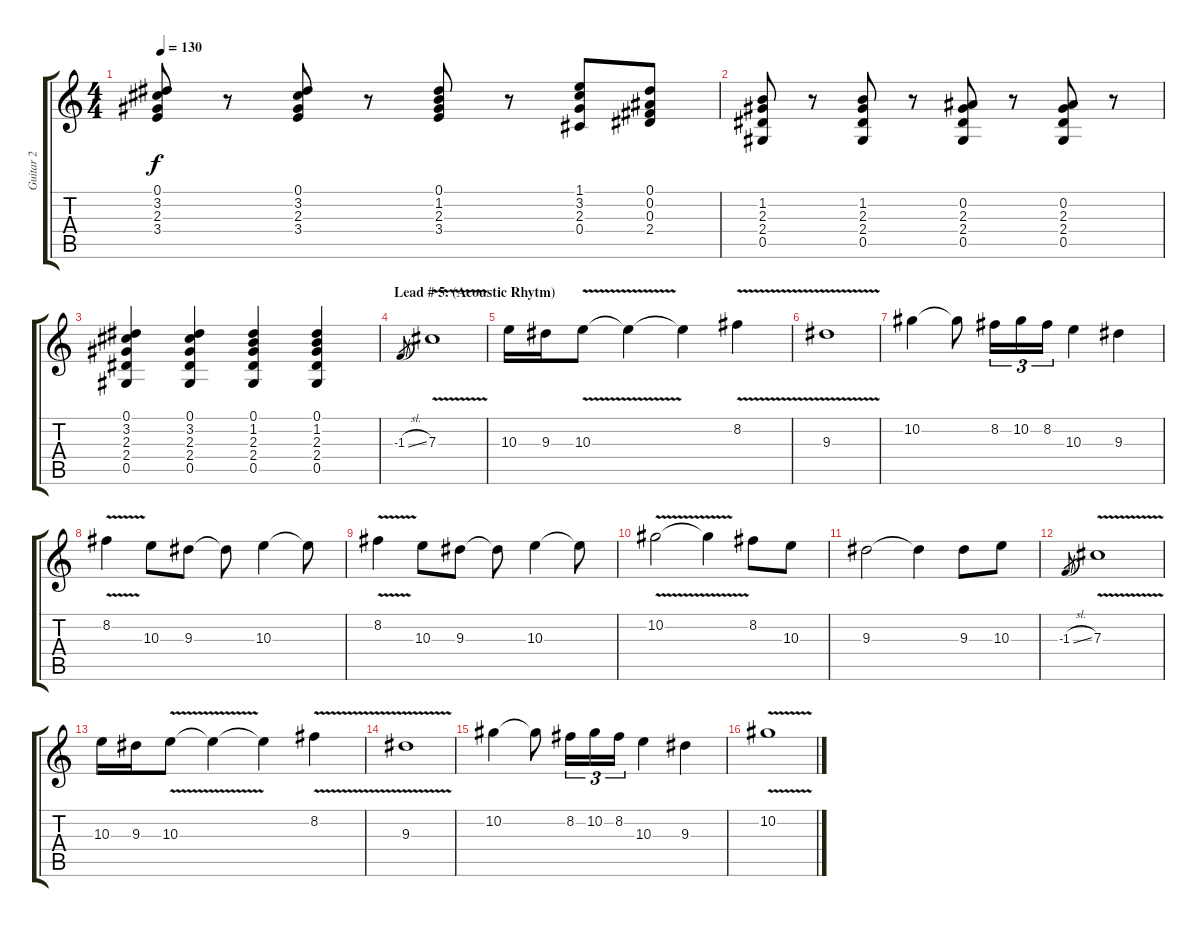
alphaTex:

\track ("Guitar 2" "Guitar 2") {instrument overdrivenguitar}
\staff {score tabs}
\tuning (Eb4 Bb3 Gb3 Db3 Ab2 Eb2) {hide}
\ts (4 4)
\tempo 130
\clef g2
\ks c
(0.1 3.2 2.3 3.4).8{dy f} r.8 (0.1 3.2 2.3 3.4).8 r.8 (0.1 1.2 2.3 3.4).8 r.8 (1.1 3.2 2.3 0.4).8 (0.1 0.2 0.3 2.4).8 |
(1.2 2.3 2.4 0.5).8 r.8 (1.2 2.3 2.4 0.5).8 r.8 (0.2 2.3 2.4 0.5).8 r.8 (0.2 2.3 2.4 0.5).8 r.8 |
(0.1 3.2 2.3 2.4 0.5).4 (0.1 3.2 2.3 2.4 0.5).4 (0.1 1.2 2.3 2.4 0.5).4 (0.1 1.2 2.3 2.4 0.5).4 |
\section ("" "Lead # 5. (Acoustic Rhytm)")
-1.3{sl}.8{gr} 7.3{v}.1 |
10.3.16 9.3.16 10.3{v}.8 10.3{t}.4 10.3{t}.4 8.2{v}.4 |
9.3{v}.1 |
10.2.4 10.2{t}.8 8.2.16{tu (3 2)} 10.2.16{tu (3 2)} 8.2.16{tu (3 2)} 10.3.4 9.3.4 |
8.2{v}.4 10.3.8 9.3.8 9.3{t}.8 10.3.4 10.3{t}.8 |
8.2{v}.4 10.3.8 9.3.8 9.3{t}.8 10.3.4 10.3{t}.8 |
10.2{v}.2 10.2{t}.4 8.2.8 10.3.8 |
9.3.2 9.3{t}.4 9.3.8 10.3.8 |
-1.3{sl}.8{gr} 7.3{v}.1 |
10.3.16 9.3.16 10.3{v}.8 10.3{t}.4 10.3{t}.4 8.2{v}.4 |
9.3{v}.1 |
10.2.4 10.2{t}.8 8.2.16{tu (3 2)} 10.2.16{tu (3 2)} 8.2.16{tu (3 2)} 10.3.4 9.3.4 |
10.2{v}.1
